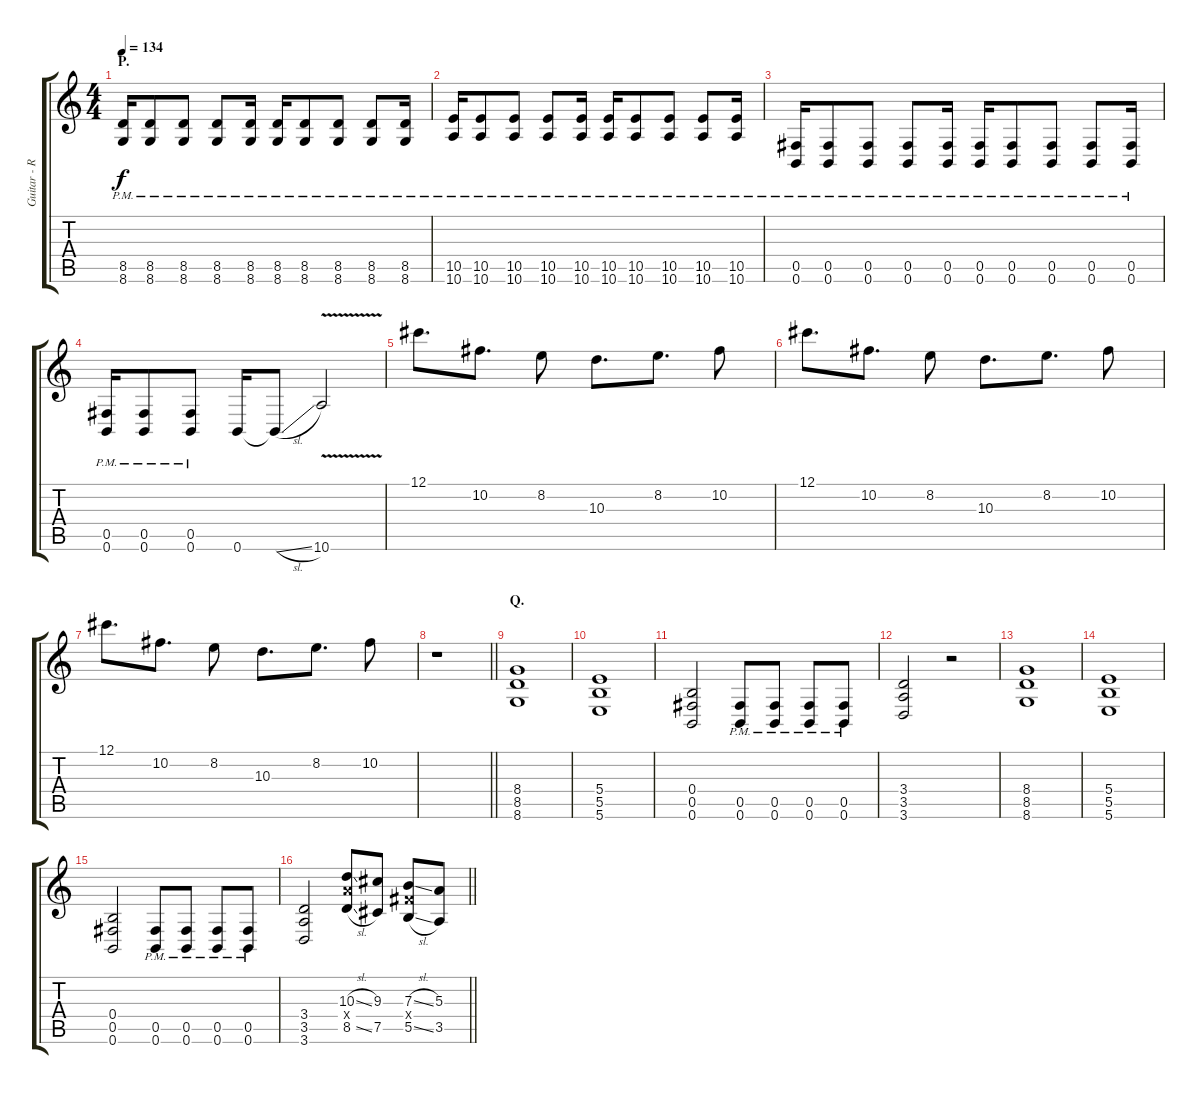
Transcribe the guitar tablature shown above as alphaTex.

\track ("Guitar - Right" "Guitar - R") {instrument distortionguitar}
\staff {score tabs}
\tuning (Db4 Ab3 E3 B2 Gb2 B1) {hide}
\ts (4 4)
\section ("" "P.")
\tempo 134
\clef g2
\ks c
(8.5{pm} 8.6{pm}).16{dy f} (8.5{pm} 8.6{pm}).8 (8.5{pm} 8.6{pm}).8 (8.5{pm} 8.6{pm}).8 (8.5{pm} 8.6{pm}).16 (8.5{pm} 8.6{pm}).16 (8.5{pm} 8.6{pm}).8 (8.5{pm} 8.6{pm}).8 (8.5{pm} 8.6{pm}).8 (8.5{pm} 8.6{pm}).16 |
(10.5{pm} 10.6{pm}).16 (10.5{pm} 10.6{pm}).8 (10.5{pm} 10.6{pm}).8 (10.5{pm} 10.6{pm}).8 (10.5{pm} 10.6{pm}).16 (10.5{pm} 10.6{pm}).16 (10.5{pm} 10.6{pm}).8 (10.5{pm} 10.6{pm}).8 (10.5{pm} 10.6{pm}).8 (10.5{pm} 10.6{pm}).16 |
(0.5{pm} 0.6{pm}).16 (0.5{pm} 0.6{pm}).8 (0.5{pm} 0.6{pm}).8 (0.5{pm} 0.6{pm}).8 (0.5{pm} 0.6{pm}).16 (0.5{pm} 0.6{pm}).16 (0.5{pm} 0.6{pm}).8 (0.5{pm} 0.6{pm}).8 (0.5{pm} 0.6{pm}).8 (0.5{pm} 0.6{pm}).16 |
(0.5{pm} 0.6{pm}).16 (0.5{pm} 0.6{pm}).8 (0.5{pm} 0.6{pm}).8 0.6.16 0.6{sl t}.8 10.6{v}.2 |
12.1.8{d} 10.2.8{d} 8.2.8 10.3.8{d} 8.2.8{d} 10.2.8 |
12.1.8{d} 10.2.8{d} 8.2.8 10.3.8{d} 8.2.8{d} 10.2.8 |
12.1.8{d} 10.2.8{d} 8.2.8 10.3.8{d} 8.2.8{d} 10.2.8 |
\barLineRight lightlight
r.1 |
\section ("" "Q.")
(8.4 8.5 8.6).1 |
(5.4 5.5 5.6).1 |
(0.4 0.5 0.6).2 (0.5{pm} 0.6{pm}).8 (0.5{pm} 0.6{pm}).8 (0.5{pm} 0.6{pm}).8 (0.5{pm} 0.6{pm}).8 |
(3.4 3.5 3.6).2 r.2 |
(8.4 8.5 8.6).1 |
(5.4 5.5 5.6).1 |
(0.4 0.5 0.6).2 (0.5{pm} 0.6{pm}).8 (0.5{pm} 0.6{pm}).8 (0.5{pm} 0.6{pm}).8 (0.5{pm} 0.6{pm}).8 |
\barLineRight lightlight
(3.4 3.5 3.6).2 (10.3{sl} 10.4{x} 8.5{sl}).8 (9.3 7.5).8 (7.3{sl} 7.4{x} 5.5{sl}).8 (5.3 3.5).8
